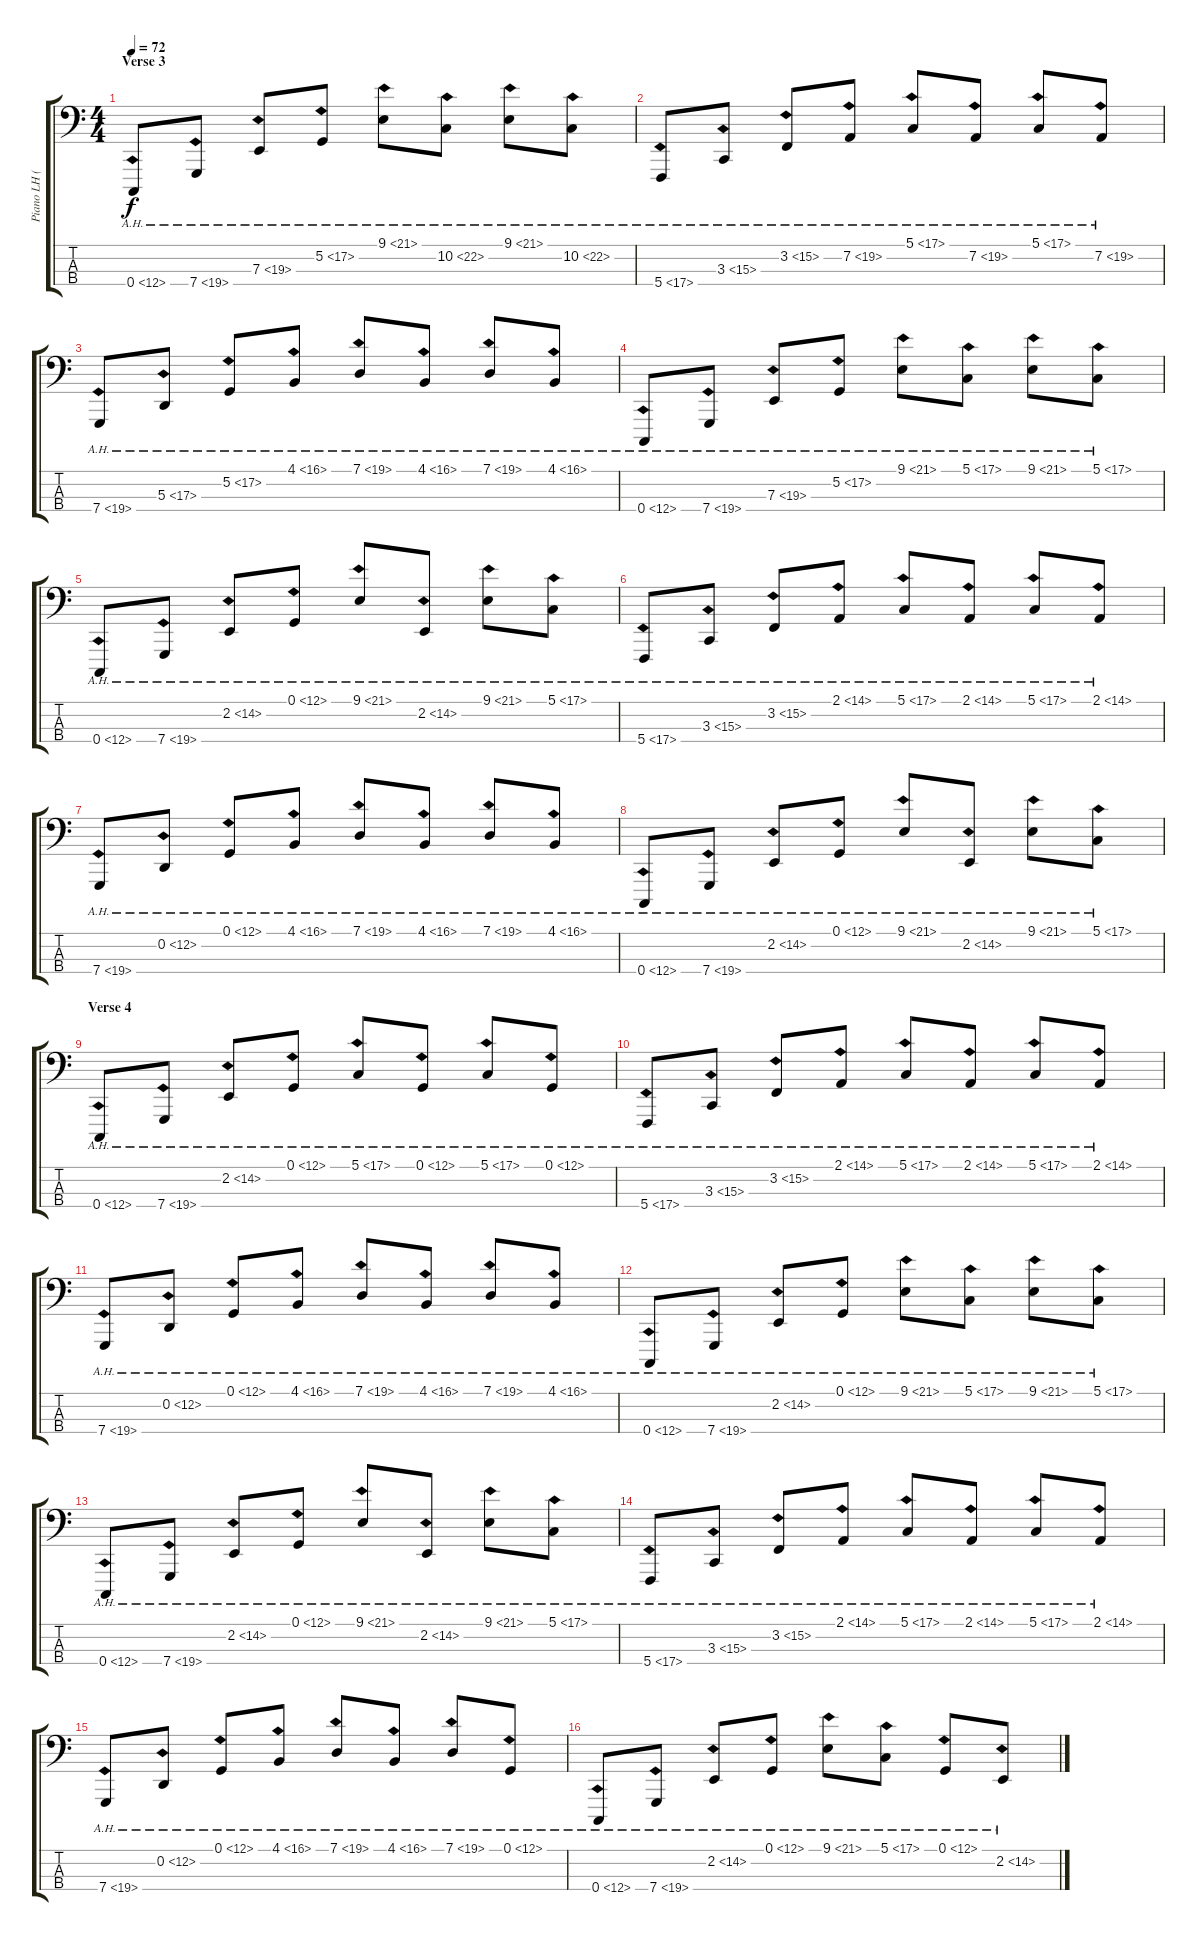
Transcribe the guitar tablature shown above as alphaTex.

\track ("Piano LH (low string tuned to C)" "Piano LH (") {instrument acousticgrandpiano}
\staff {score tabs}
\tuning (G2 D2 A1 C1) {hide}
\ts (4 4)
\section ("" "Verse 3")
\tempo 72
\clef f4
\ks c
0.4{ah 12}.8{dy f} 7.4{ah 12}.8 7.3{ah 12}.8 5.2{ah 12}.8 9.1{ah 12}.8 10.2{ah 12}.8 9.1{ah 12}.8 10.2{ah 12}.8 |
5.4{ah 12}.8 3.3{ah 12}.8 3.2{ah 12}.8 7.2{ah 12}.8 5.1{ah 12}.8 7.2{ah 12}.8 5.1{ah 12}.8 7.2{ah 12}.8 |
7.4{ah 12}.8 5.3{ah 12}.8 5.2{ah 12}.8 4.1{ah 12}.8 7.1{ah 12}.8 4.1{ah 12}.8 7.1{ah 12}.8 4.1{ah 12}.8 |
0.4{ah 12}.8 7.4{ah 12}.8 7.3{ah 12}.8 5.2{ah 12}.8 9.1{ah 12}.8 5.1{ah 12}.8 9.1{ah 12}.8 5.1{ah 12}.8 |
0.4{ah 12}.8 7.4{ah 12}.8 2.2{ah 12}.8 0.1{ah 12}.8 9.1{ah 12}.8 2.2{ah 12}.8 9.1{ah 12}.8 5.1{ah 12}.8 |
5.4{ah 12}.8 3.3{ah 12}.8 3.2{ah 12}.8 2.1{ah 12}.8 5.1{ah 12}.8 2.1{ah 12}.8 5.1{ah 12}.8 2.1{ah 12}.8 |
7.4{ah 12}.8 0.2{ah 12}.8 0.1{ah 12}.8 4.1{ah 12}.8 7.1{ah 12}.8 4.1{ah 12}.8 7.1{ah 12}.8 4.1{ah 12}.8 |
0.4{ah 12}.8 7.4{ah 12}.8 2.2{ah 12}.8 0.1{ah 12}.8 9.1{ah 12}.8 2.2{ah 12}.8 9.1{ah 12}.8 5.1{ah 12}.8 |
\section ("" "Verse 4")
0.4{ah 12}.8 7.4{ah 12}.8 2.2{ah 12}.8 0.1{ah 12}.8 5.1{ah 12}.8 0.1{ah 12}.8 5.1{ah 12}.8 0.1{ah 12}.8 |
5.4{ah 12}.8 3.3{ah 12}.8 3.2{ah 12}.8 2.1{ah 12}.8 5.1{ah 12}.8 2.1{ah 12}.8 5.1{ah 12}.8 2.1{ah 12}.8 |
7.4{ah 12}.8 0.2{ah 12}.8 0.1{ah 12}.8 4.1{ah 12}.8 7.1{ah 12}.8 4.1{ah 12}.8 7.1{ah 12}.8 4.1{ah 12}.8 |
0.4{ah 12}.8 7.4{ah 12}.8 2.2{ah 12}.8 0.1{ah 12}.8 9.1{ah 12}.8 5.1{ah 12}.8 9.1{ah 12}.8 5.1{ah 12}.8 |
0.4{ah 12}.8 7.4{ah 12}.8 2.2{ah 12}.8 0.1{ah 12}.8 9.1{ah 12}.8 2.2{ah 12}.8 9.1{ah 12}.8 5.1{ah 12}.8 |
5.4{ah 12}.8 3.3{ah 12}.8 3.2{ah 12}.8 2.1{ah 12}.8 5.1{ah 12}.8 2.1{ah 12}.8 5.1{ah 12}.8 2.1{ah 12}.8 |
7.4{ah 12}.8 0.2{ah 12}.8 0.1{ah 12}.8 4.1{ah 12}.8 7.1{ah 12}.8 4.1{ah 12}.8 7.1{ah 12}.8 0.1{ah 12}.8 |
0.4{ah 12}.8 7.4{ah 12}.8 2.2{ah 12}.8 0.1{ah 12}.8 9.1{ah 12}.8 5.1{ah 12}.8 0.1{ah 12}.8 2.2{ah 12}.8
